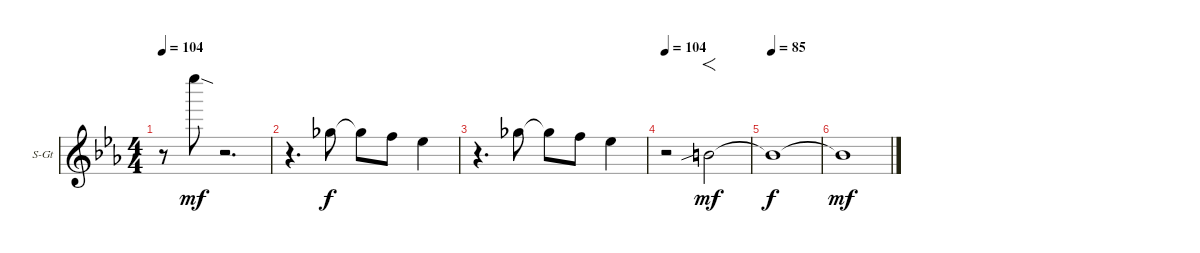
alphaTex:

\bracketExtendMode groupsimilarinstruments
\firstSystemTrackNameOrientation horizontal
\otherSystemsTrackNameOrientation horizontal
\track ("Vocal" "S-Gt") {instrument lead6voice}
\staff {score}
\tuning (E4 B3 G3 D3 A2 E2)
\displaytranspose 12
\ts (4 4)
\tempo 104
\clef g2
\ks eb
r.8{dy f} 23.1{sod}.8{dy mf} r.2{d} |
r.4{d} 7.2.8{dy f} 7.2{t}.8 6.2.8 4.2.4 |
r.4{d} 7.2.8 7.2{t}.8 6.2.8 4.2.4 |
\tempo 104
r.2 0.2{sib}.2{f dy mf} |
\tempo 85
0.2{t}.1{dy f} |
0.2{t}.1{dy mf}
